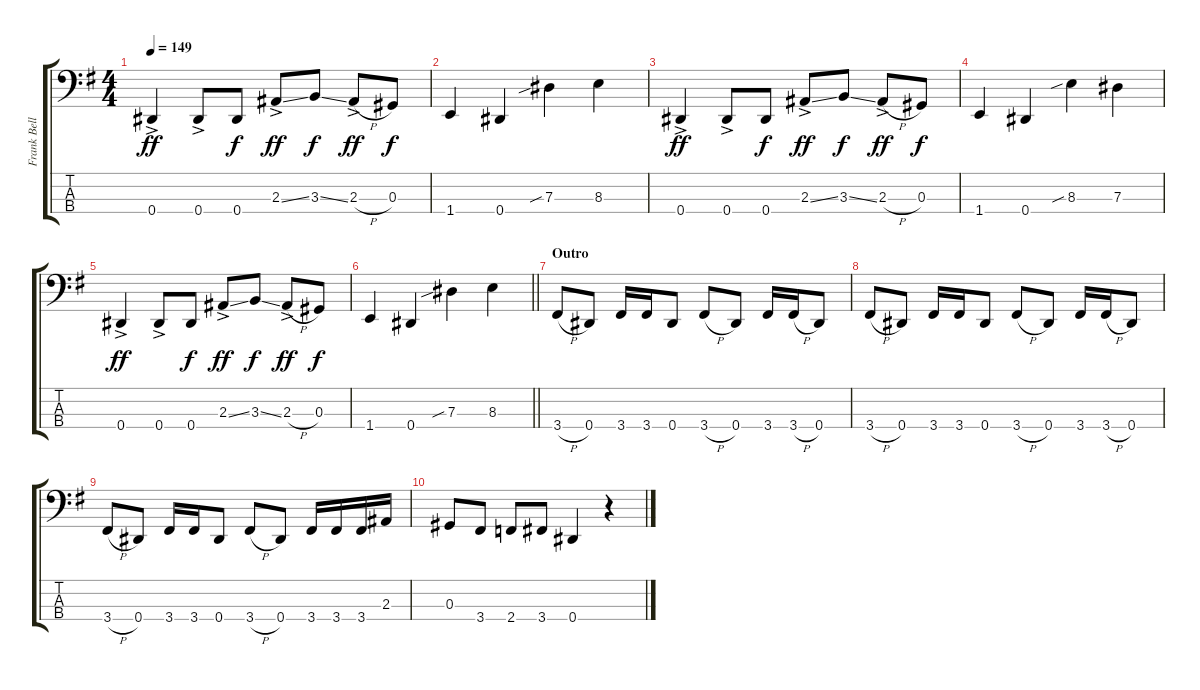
\track ("Frank Bello" "Frank Bell") {instrument electricbassfinger}
\staff {score tabs}
\tuning (Gb2 Db2 Ab1 Eb1) {hide}
\ts (4 4)
\tempo 149
\clef f4
\ks g
0.4{ac}.4{dy ff} 0.4{ac}.8 0.4.8{dy f} 2.3{ss ac}.8{dy ff} 3.3{ss}.8{dy f} 2.3{h ac}.8{dy ff} 0.3.8{dy f} |
1.4.4 0.4.4 7.3{sib}.4 8.3.4 |
0.4{ac}.4{dy ff} 0.4{ac}.8 0.4.8{dy f} 2.3{ss ac}.8{dy ff} 3.3{ss}.8{dy f} 2.3{h ac}.8{dy ff} 0.3.8{dy f} |
1.4.4 0.4.4 8.3{sib}.4 7.3.4 |
0.4{ac}.4{dy ff} 0.4{ac}.8 0.4.8{dy f} 2.3{ss ac}.8{dy ff} 3.3{ss}.8{dy f} 2.3{h ac}.8{dy ff} 0.3.8{dy f} |
\barLineRight lightlight
1.4.4 0.4.4 7.3{sib}.4 8.3.4 |
\section ("" "Outro")
3.4{h}.8 0.4.8 3.4.16 3.4.16 0.4.8 3.4{h}.8 0.4.8 3.4.16 3.4{h}.16 0.4.8 |
3.4{h}.8 0.4.8 3.4.16 3.4.16 0.4.8 3.4{h}.8 0.4.8 3.4.16 3.4{h}.16 0.4.8 |
3.4{h}.8 0.4.8 3.4.16 3.4.16 0.4.8 3.4{h}.8 0.4.8 3.4.16 3.4.16 3.4.16 2.3.16 |
0.3.8 3.4.8 2.4.8 3.4.8 0.4.4 r.4
